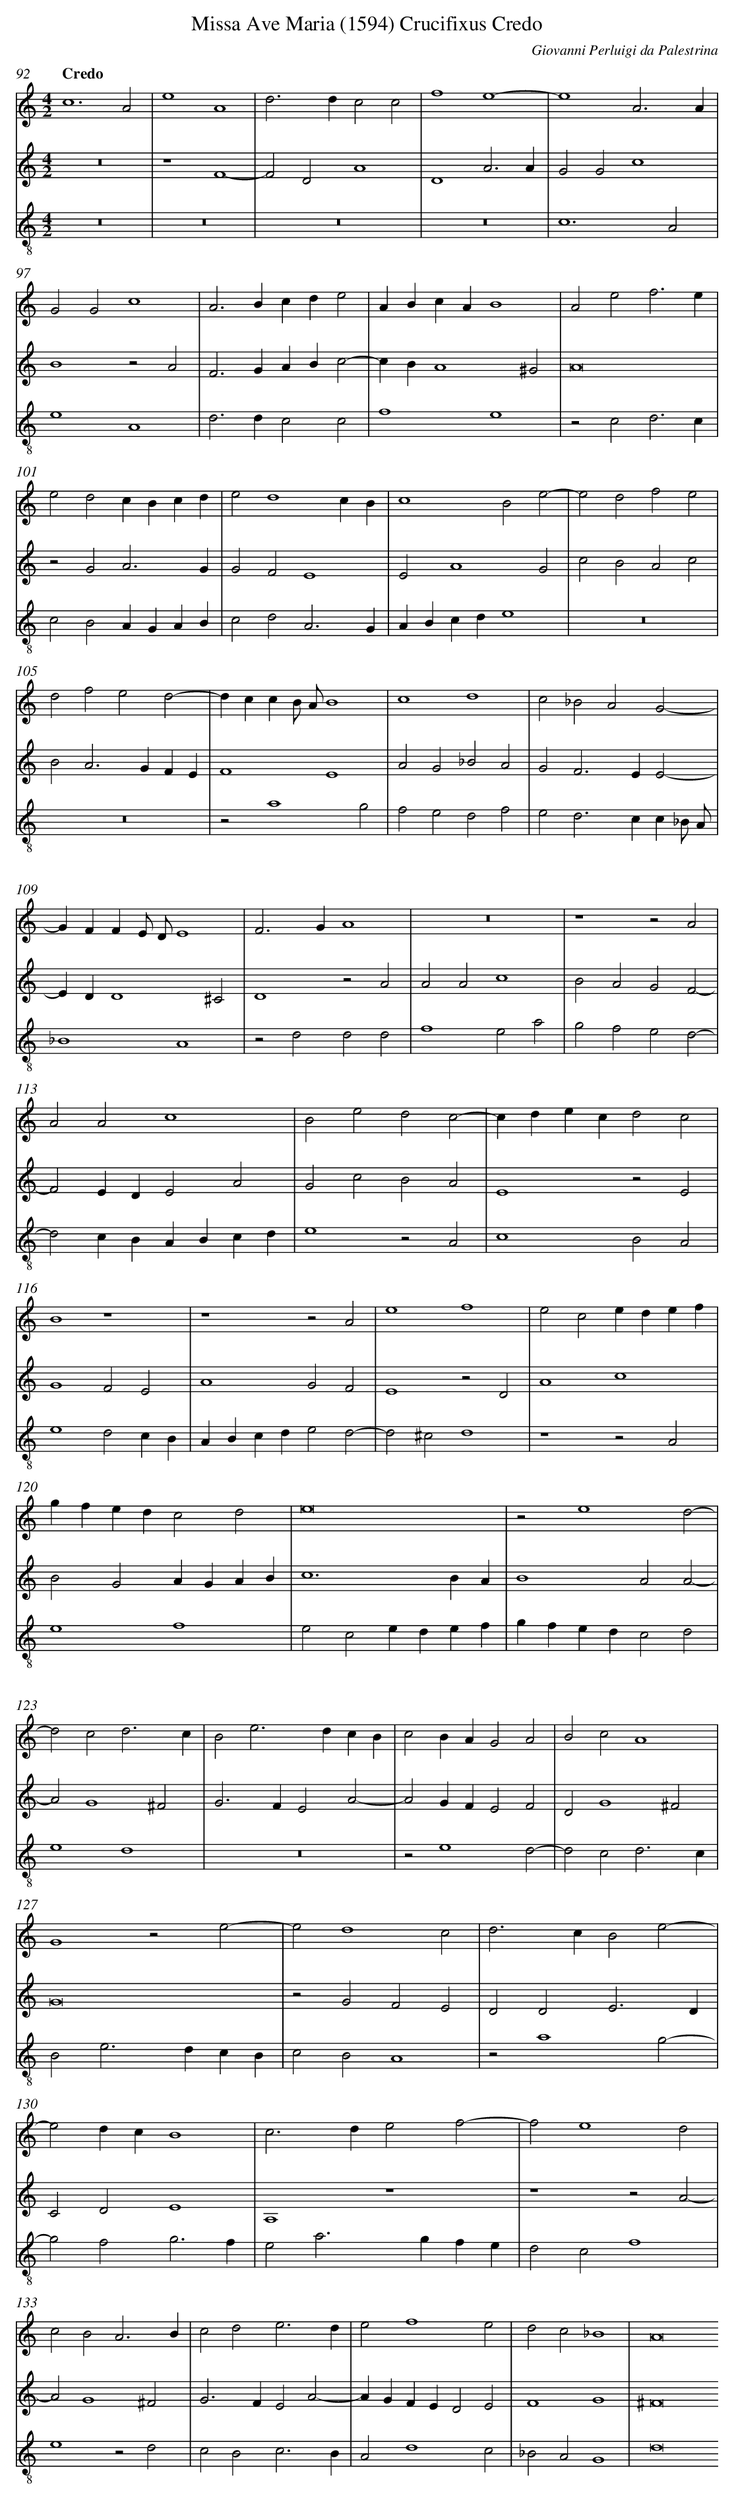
X:1
T: Missa Ave Maria (1594) Crucifixus Credo
C: Giovanni Perluigi da Palestrina
L: 1/4
M: 4/2
Q: "Credo"
V: 1 clef=treble
V: 2 clef=treble
V: 3 clef=treble-8
K: C
[V:1] c6A2 |
[V:2] z8 |
[V:3] z8 |
[V:1] e4A4 |
[V:2] z4F4- |
[V:3] z8 |
[V:1] d2>d2c2c2 |
[V:2] F2D2A4 |
[V:3] z8 |
[V:1] f4e4- |
[V:2] D4A3A |
[V:3] z8 |
[V:1] e4A3A |
[V:2] G2G2c4 |
[V:3] c6A2 |
[V:1] G2G2c4 |
[V:2] B4z2A2 |
[V:3] e4A4 |
[V:1] A2>B2cde2 |
[V:2] F2>G2ABc2- |
[V:3] d2>d2c2c2 |
[V:1] ABcAB4 |
[V:2] cBA4^G2 |
[V:3] f4e4 |
[V:1] A2e2f3e |
[V:2] A8 |
[V:3] z2c2d3c |
[V:1] e2d2cBcd |
[V:2] z2G2A3G |
[V:3] c2B2AGAB |
[V:1] e2d4cB |
[V:2] G2F2E4 |
[V:3] c2d2A3G |
[V:1] c4B2e2- |
[V:2] E2A4G2 |
[V:3] ABcde4 |
[V:1] e2d2f2e2 |
[V:2] c2B2A2c2 |
[V:3] z8 |
[V:1] d2f2e2d2- |
[V:2] B2A2>G2FE |
[V:3] z8 |
[V:1] dccB/ A/B4 |
[V:2] F4E4 |
[V:3] z2a4g2 |
[V:1] c4d4 |
[V:2] A2G2_B2A2 |
[V:3] f2e2d2f2 |
[V:1] c2_B2A2G2- |
[V:2] G2F2>E2E2- |
[V:3] e2d2>c2c_B/ A/ |
[V:1] GFFE/ D/E4 |
[V:2] EDD4^C2 |
[V:3] _B4A4 |
[V:1] F2>G2A4 |
[V:2] D4z2A2 |
[V:3] z2d2d2d2 |
[V:1] z8 |
[V:2] A2A2c4 |
[V:3] f4e2a2 |
[V:1] z4z2A2 |
[V:2] B2A2G2F2- |
[V:3] g2f2e2d2- |
[V:1] A2A2c4 |
[V:2] F2EDE2A2 |
[V:3] d2cBABcd |
[V:1] B2e2d2c2- |
[V:2] G2c2B2A2 |
[V:3] e4z2A2 |
[V:1] cdecd2c2 |
[V:2] E4z2E2 |
[V:3] c4B2A2 |
[V:1] B4z4 |
[V:2] G4F2E2 |
[V:3] e4d2cB |
[V:1] z4z2A2 |
[V:2] A4G2F2 |
[V:3] ABcde2d2- |
[V:1] e4f4 |
[V:2] E4z2D2 |
[V:3] d2^c2d4 |
[V:1] e2c2edef |
[V:2] A4c4 |
[V:3] z4z2A2 |
[V:1] gfedc2d2 |
[V:2] B2G2AGAB |
[V:3] e4f4 |
[V:1] e8 |
[V:2] c6BA |
[V:3] e2c2edef |
[V:1] z2e4d2- |
[V:2] B4A2A2- |
[V:3] gfedc2d2 |
[V:1] d2c2d3c |
[V:2] A2G4^F2 |
[V:3] e4d4 |
[V:1] B2e2>d2cB |
[V:2] G2>F2E2A2- |
[V:3] z8 |
[V:1] c2BAG2A2 |
[V:2] A2GFE2F2 |
[V:3] z2e4d2- |
[V:1] B2c2A4 |
[V:2] D2G4^F2 |
[V:3] d2c2d3c |
[V:1] G4z2e2- |
[V:2] G8 |
[V:3] B2e2>d2cB |
[V:1] e2d4c2 |
[V:2] z2G2F2E2 |
[V:3] c2B2A4 |
[V:1] d2>c2B2e2- |
[V:2] D2D2E3D |
[V:3] z2a4g2- |
[V:1] e2dcB4 |
[V:2] C2D2E4 |
[V:3] g2f2g3f |
[V:1] c2>d2e2f2- |
[V:2] A,4z4 |
[V:3] e2a2>g2fe |
[V:1] f2e4d2 |
[V:2] z4z2A2- |
[V:3] d2c2f4 |
[V:1] c2B2A3B |
[V:2] A2G4^F2 |
[V:3] e4z2d2 |
[V:1] c2d2e3d |
[V:2] G2>F2E2A2- |
[V:3] c2B2c3B |
[V:1] e2f4e2 |
[V:2] AGFED2E2 |
[V:3] A2d4c2 |
[V:1] d2c2_B4 |
[V:2] F4G4 |
[V:3] _B2A2G4 |
[V:1] A8
[V:2] ^F8
[V:3] d8
